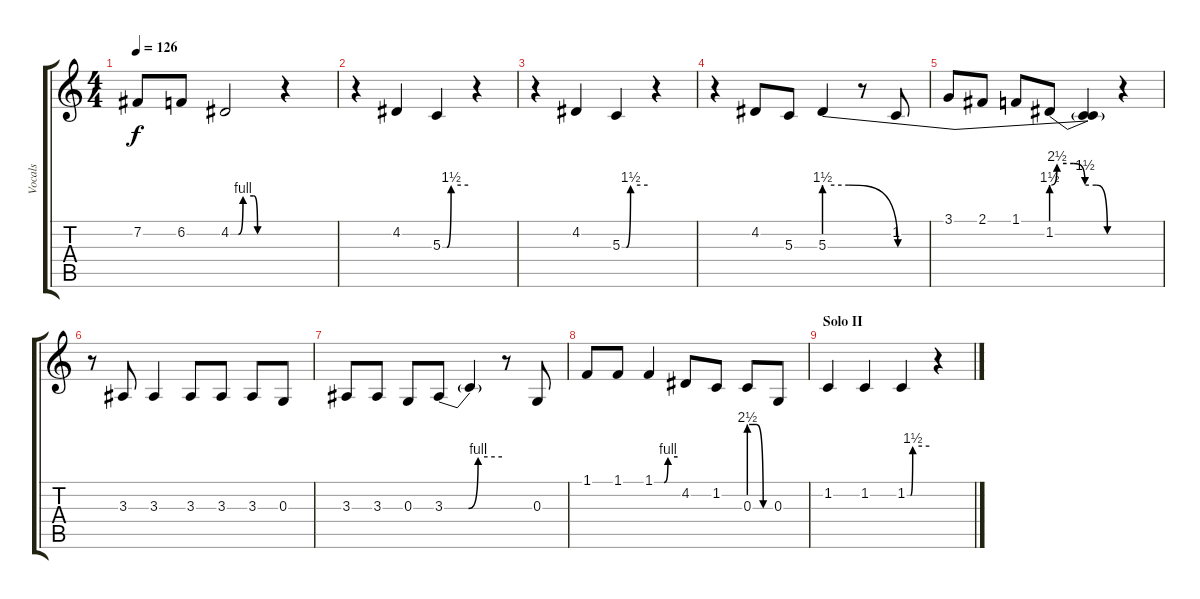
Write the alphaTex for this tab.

\track ("Vocals" "Vocals") {instrument lead8bassandlead}
\staff {score tabs}
\tuning (E4 B3 G3 D3 A2 E2) {hide}
\ts (4 4)
\tempo 126
\clef g2
\ks c
7.2.8{dy f} 6.2.8 4.2{be (custom 0 0 10 0 16 4 30 4 35 0 60 0)}.2 r.4 |
r.4 4.2.4 5.3{be (custom 0 0 10 0 20 6 60 6)}.4 r.4 |
r.4 4.2.4 5.3{be (custom 0 0 10 0 20 6 60 6)}.4 r.4 |
r.4 4.2.8 5.3.8 5.3{be (custom 0 6 5 6 15 0 60 0)}.4 r.8 1.2.8 |
3.1.8 2.1.8 1.1.8 1.2{be (custom 0 6 5 10 20 10 30 6 40 6 50 0 60 0)}.8 (1.2{t} 5.3{t}).4 r.4 |
r.8 3.3.8 3.3.4 3.3.8 3.3.8 3.3.8 0.3.8 |
3.3.8 3.3.8 0.3.8 3.3{be (custom 0 0 25 0 35 4 60 4)}.8 3.3{t}.4 r.8 0.3.8 |
1.1.8 1.1.8 1.1{be (custom 0 0 25 0 35 4 60 4)}.4 4.2.8 1.2.8 0.3{be (custom 0 10 20 10 40 0 60 0)}.8 0.3.8 |
\section ("" "Solo II")
1.2.4 1.2.4 1.2{be (custom 0 0 9 0 15 6 60 6)}.4 r.4
